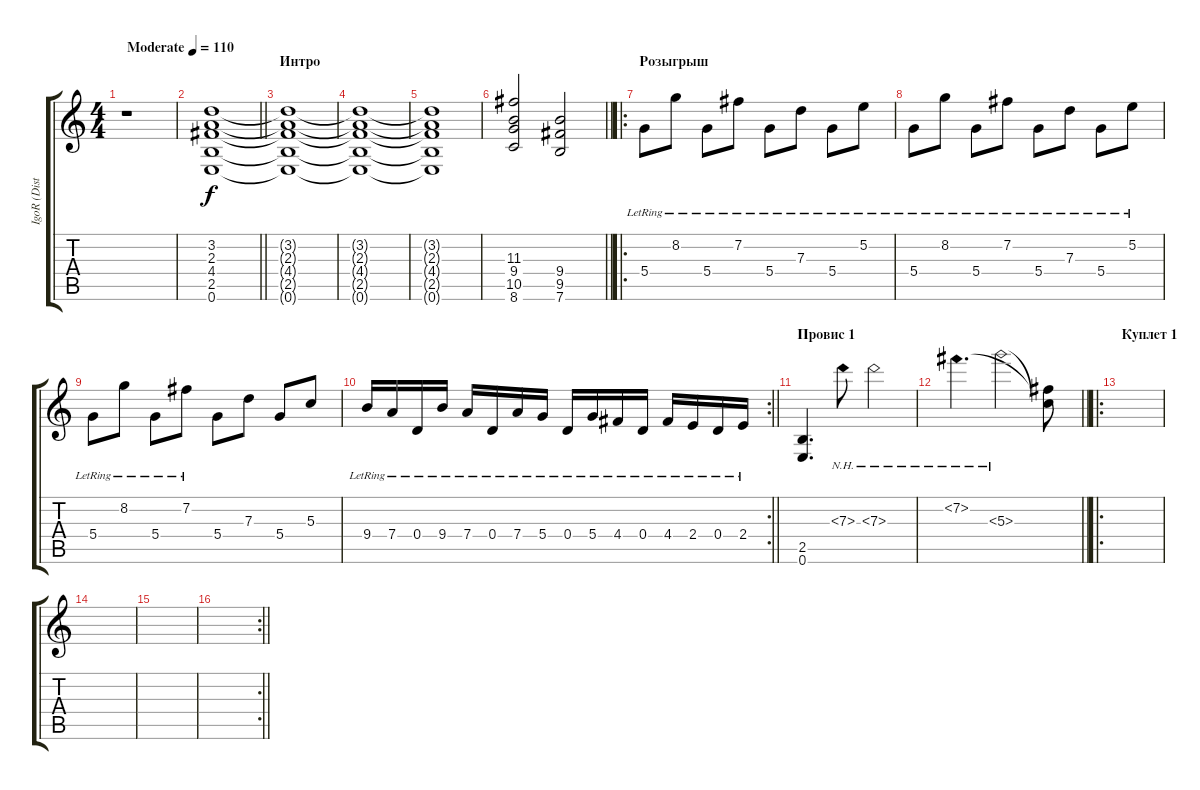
\track ("IgoR (Dist)" "IgoR (Dist") {instrument distortionguitar}
\staff {score tabs}
\tuning (E4 B3 G3 D3 A2 E2) {hide}
\ts (4 4)
\tempo (110 "Moderate")
\clef g2
\ks c
r.1{dy f volume 0 instrument distortionguitar} |
\barLineRight lightlight
(3.2 2.3 4.4 2.5 0.6).1{volume 12} |
\section ("" "Интро")
(3.2{t} 2.3{t} 4.4{t} 2.5{t} 0.6{t}).1 |
(3.2{t} 2.3{t} 4.4{t} 2.5{t} 0.6{t}).1 |
(3.2{t} 2.3{t} 4.4{t} 2.5{t} 0.6{t}).1 |
\barLineRight lightlight
(11.3 9.4 10.5 8.6).2 (9.4 9.5 7.6).2 |
\ro
\section ("" "Розыгрыш")
5.4{lr}.8 8.2{lr}.8 5.4{lr}.8 7.2{lr}.8 5.4{lr}.8 7.3{lr}.8 5.4{lr}.8 5.2{lr}.8 |
5.4{lr}.8 8.2{lr}.8 5.4{lr}.8 7.2{lr}.8 5.4{lr}.8 7.3{lr}.8 5.4{lr}.8 5.2{lr}.8 |
5.4{lr}.8 8.2{lr}.8 5.4{lr}.8 7.2{lr}.8 5.4.8 7.3.8 5.4.8 5.3.8 |
\rc 2
\barLineRight lightlight
9.4{lr}.16 7.4{lr}.16 0.4{lr}.16 9.4{lr}.16 7.4{lr}.16 0.4{lr}.16 7.4{lr}.16 5.4{lr}.16 0.4{lr}.16 5.4{lr}.16 4.4{lr}.16 0.4{lr}.16 4.4{lr}.16 2.4{lr}.16 0.4{lr}.16 2.4{lr}.16 |
\section ("" "Провис 1")
(2.5 0.6).4{d} 7.3{nh}.8 7.3{nh}.2 |
\barLineRight lightlight
7.2{nh}.4{d} 5.3{nh}.2 (7.2{t} 5.3{t}).8 |
\ro
\section ("" "Куплет 1")
|
|
|
\rc 2
\barLineRight lightlight
